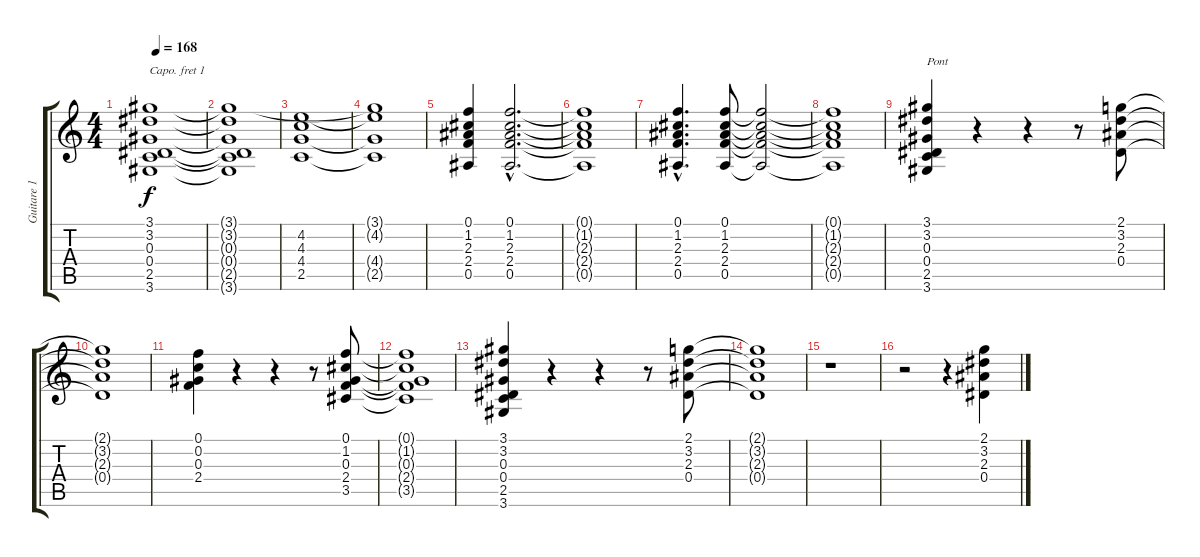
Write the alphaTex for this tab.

\track ("Guitare 1" "Guitare 1") {instrument electricguitarmuted}
\staff {score tabs}
\capo 1
\tuning (E4 B3 G3 D3 A2 E2) {hide}
\ts (4 4)
\tempo 168
\clef g2
\ks c
(3.1 3.2 0.3 0.4 2.5 3.6).1{dy f} |
(3.1{t} 3.2{t} 0.3{t} 0.4{t} 2.5{t} 3.6{t}).1 |
(4.2 4.3 4.4 2.5).1 |
(3.1{t} 4.2{t} 4.4{t} 2.5{t}).1 |
(0.1 1.2 2.3 2.4 0.5).4 (0.1{hac} 1.2{hac} 2.3{hac} 2.4{hac} 0.5{hac}).2{d} |
(0.1{t} 1.2{t} 2.3{t} 2.4{t} 0.5{t}).1 |
(0.1{hac} 1.2{hac} 2.3{hac} 2.4{hac} 0.5{hac}).4{d} (0.1 1.2 2.3 2.4 0.5).8 (0.1{t} 1.2{t} 2.3{t} 2.4{t} 0.5{t}).2 |
(0.1{t} 1.2{t} 2.3{t} 2.4{t} 0.5{t}).1 |
(3.1 3.2 0.3 0.4 2.5 3.6).4{txt "Pont"} r.4 r.4 r.8 (2.1 3.2 2.3 0.4).8 |
(2.1{t} 3.2{t} 2.3{t} 0.4{t}).1 |
(0.1 0.2 0.3 2.4).4 r.4 r.4 r.8 (0.1 1.2 0.3 2.4 3.5).8 |
(0.1{t} 1.2{t} 0.3{t} 2.4{t} 3.5{t}).1 |
(3.1 3.2 0.3 0.4 2.5 3.6).4 r.4 r.4 r.8 (2.1 3.2 2.3 0.4).8 |
(2.1{t} 3.2{t} 2.3{t} 0.4{t}).1 |
r.1 |
r.2 r.4 (2.1 3.2 2.3 0.4).4
